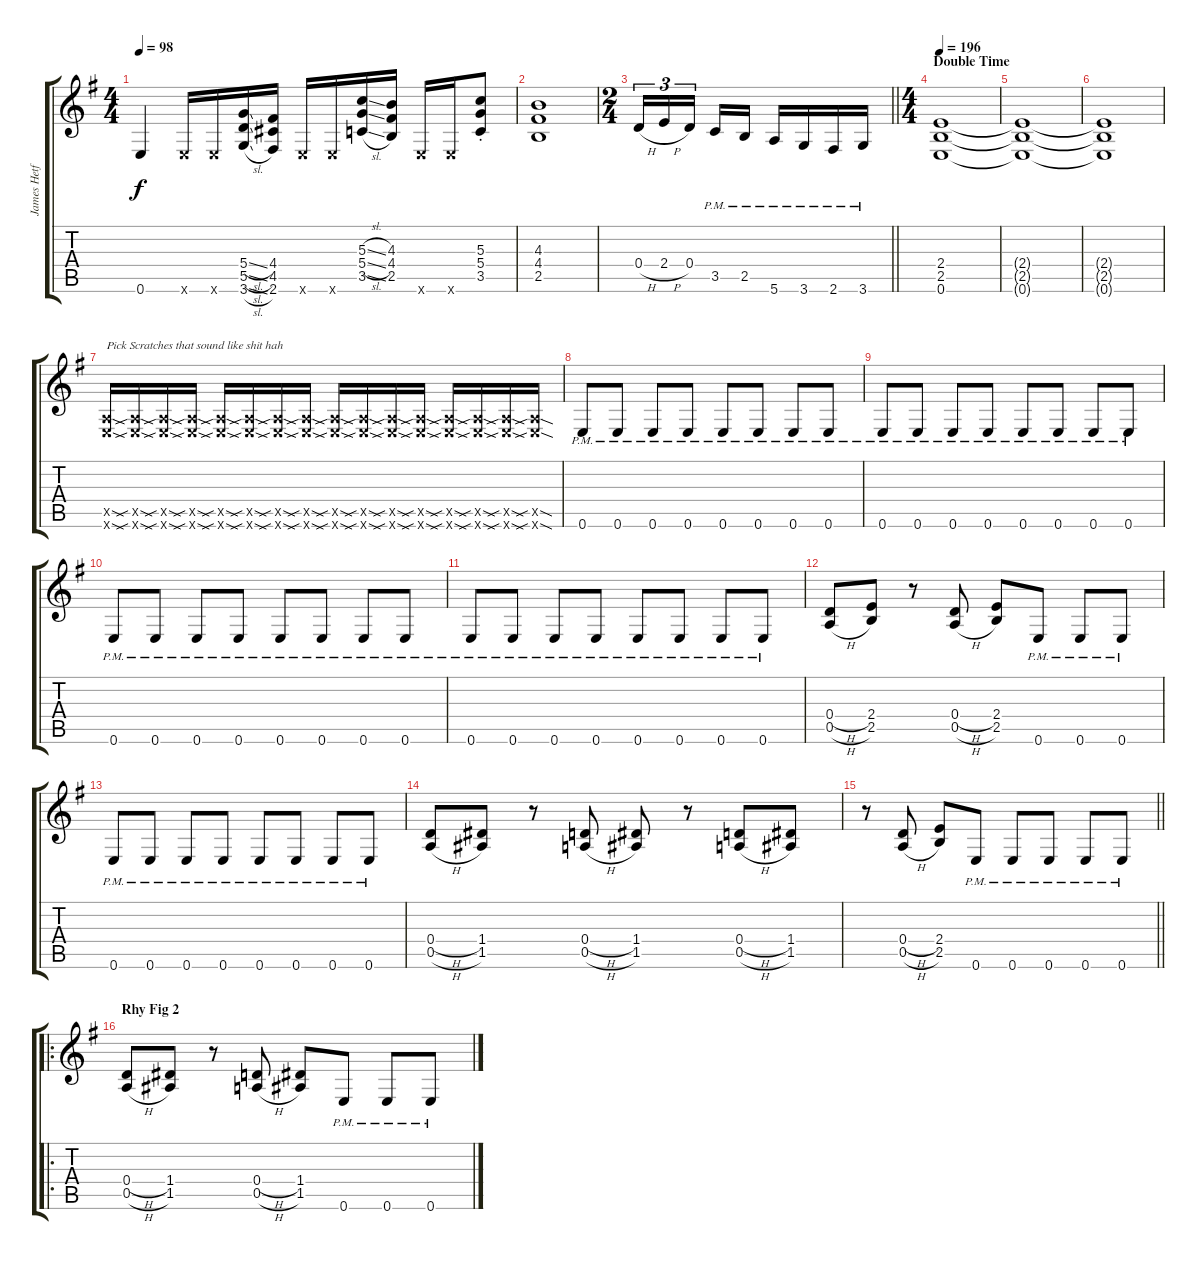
\track ("James Hetfield" "James Hetf") {instrument overdrivenguitar}
\staff {score tabs}
\tuning (E4 B3 G3 D3 A2 E2) {hide}
\ts (4 4)
\tempo 98
\clef g2
\ks g
0.6.4{dy f} 0.6{x}.16 0.6{x}.16 (5.4{sl} 5.5{sl} 3.6{sl}).16 (4.4 4.5 2.6).16 0.6{x}.16 0.6{x}.16 (5.3{sl} 5.4{sl} 3.5{sl}).16 (4.3 4.4 2.5).16 0.6{x}.16 0.6{x}.16 (5.3{st} 5.4{st} 3.5{st}).8 |
(4.3 4.4 2.5).1 |
\ts (2 4)
\barLineRight lightlight
0.4{h}.16{tu (3 2)} 2.4{h}.16{tu (3 2)} 0.4.16{tu (3 2) beam splitsecondary} 3.5{pm}.16 2.5{pm}.16 5.6{pm}.16 3.6{pm}.16 2.6{pm}.16 3.6{pm}.16 |
\ts (4 4)
\section ("" "Double Time")
\tempo 196
(2.4 2.5 0.6).1 |
(2.4{t} 2.5{t} 0.6{t}).1 |
(2.4{t} 2.5{t} 0.6{t}).1 |
(0.5{sod x} 0.6{sod x}).16{txt "Pick Scratches that sound like shit hah"} (0.5{sib sod x} 0.6{sib sod x}).16 (0.5{sib sod x} 0.6{sib sod x}).16 (0.5{sib sod x} 0.6{sib sod x}).16 (0.5{sib sod x} 0.6{sib sod x}).16 (0.5{sib sod x} 0.6{sib sod x}).16 (0.5{sib sod x} 0.6{sib sod x}).16 (0.5{sib sod x} 0.6{sib sod x}).16 (0.5{sib sod x} 0.6{sib sod x}).16 (0.5{sib sod x} 0.6{sib sod x}).16 (0.5{sib sod x} 0.6{sib sod x}).16 (0.5{sib sod x} 0.6{sib sod x}).16 (0.5{sib sod x} 0.6{sib sod x}).16 (0.5{sib sod x} 0.6{sib sod x}).16 (0.5{sib sod x} 0.6{sib sod x}).16 (0.5{sib sod x} 0.6{sib sod x}).16 |
0.6{pm}.8 0.6{pm}.8 0.6{pm}.8 0.6{pm}.8 0.6{pm}.8 0.6{pm}.8 0.6{pm}.8 0.6{pm}.8 |
0.6{pm}.8 0.6{pm}.8 0.6{pm}.8 0.6{pm}.8 0.6{pm}.8 0.6{pm}.8 0.6{pm}.8 0.6{pm}.8 |
0.6{pm}.8 0.6{pm}.8 0.6{pm}.8 0.6{pm}.8 0.6{pm}.8 0.6{pm}.8 0.6{pm}.8 0.6{pm}.8 |
0.6{pm}.8 0.6{pm}.8 0.6{pm}.8 0.6{pm}.8 0.6{pm}.8 0.6{pm}.8 0.6{pm}.8 0.6{pm}.8 |
(0.4{h} 0.5{h}).8 (2.4 2.5).8 r.8 (0.4{h} 0.5{h}).8 (2.4 2.5).8 0.6{pm}.8 0.6{pm}.8 0.6{pm}.8 |
0.6{pm}.8 0.6{pm}.8 0.6{pm}.8 0.6{pm}.8 0.6{pm}.8 0.6{pm}.8 0.6{pm}.8 0.6{pm}.8 |
(0.4{h} 0.5{h}).8 (1.4 1.5).8 r.8 (0.4{h} 0.5{h}).8 (1.4 1.5).8 r.8 (0.4{h} 0.5{h}).8 (1.4 1.5).8 |
\barLineRight lightlight
r.8 (0.4{h} 0.5{h}).8 (2.4 2.5).8 0.6{pm}.8 0.6{pm}.8 0.6{pm}.8 0.6{pm}.8 0.6{pm}.8 |
\ro
\section ("" "Rhy Fig 2")
(0.4{h} 0.5{h}).8 (1.4 1.5).8 r.8 (0.4{h} 0.5{h}).8 (1.4 1.5).8 0.6{pm}.8 0.6{pm}.8 0.6{pm}.8
